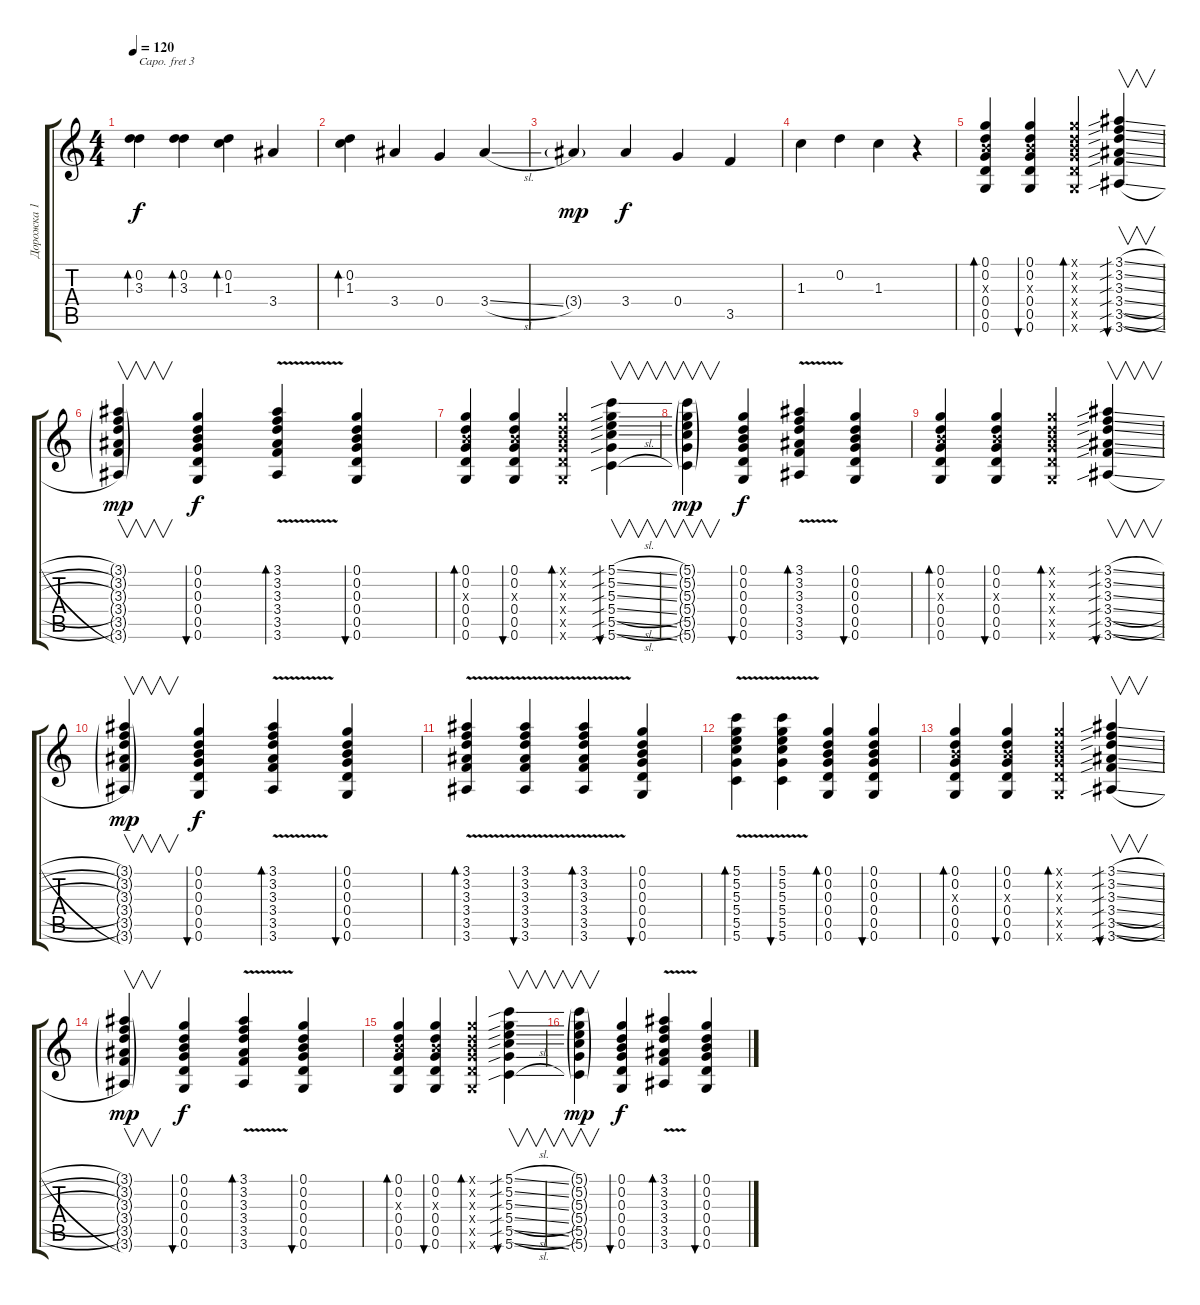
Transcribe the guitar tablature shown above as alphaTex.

\track ("Дорожка 1" "Дорожка 1") {instrument acousticguitarsteel}
\staff {score tabs}
\capo 3
\tuning (E4 B3 Ab3 E3 B2 E2) {hide}
\ts (4 4)
\tempo 120
\clef g2
\ks c
(0.2 3.3).4{bd 120 dy f} (0.2 3.3).4{bd 120} (0.2 1.3).4{bd 120} 3.4.4 |
(0.2 1.3).4{bd 120} 3.4.4 0.4.4 3.4{sl}.4 |
3.4{g}.4{dy mp} 3.4.4{dy f} 0.4.4 3.5.4 |
1.3.4 0.2.4 1.3.4 r.4 |
(0.1 0.2 0.3{x} 0.4 0.5 0.6).4{bd 60} (0.1 0.2 0.3{x} 0.4 0.5 0.6).4{bu 60} (0.1{x} 0.2{x} 0.3{x} 0.4{x} 0.5{x} 0.6{x}).4{bd 60} (3.1{sib sl} 3.2{sib sl} 3.3{sib sl} 3.4{sib sl} 3.5{sib sl} 3.6{sib sl}).4{v bu 60} |
(3.1{g} 3.2{g} 3.3{g} 3.4{g} 3.5{g} 3.6{g}).4{v dy mp} (0.1 0.2 0.3 0.4 0.5 0.6).4{bu 60 dy f} (3.1 3.2 3.3 3.4 3.5{v} 3.6).4{bd 60} (0.1 0.2 0.3 0.4 0.5 0.6).4{bu 60} |
(0.1 0.2 0.3{x} 0.4 0.5 0.6).4{bd 60} (0.1 0.2 0.3{x} 0.4 0.5 0.6).4{bu 60} (0.1{x} 0.2{x} 0.3{x} 0.4{x} 0.5{x} 0.6{x}).4{bd 60} (5.1{sib sl} 5.2{sib sl} 5.3{sib sl} 5.4{sib sl} 5.5{sib sl} 5.6{sib sl}).4{v bu 60} |
(5.1{g} 5.2{g} 5.3{g} 5.4{g} 5.5{g} 5.6{g}).4{v dy mp} (0.1 0.2 0.3 0.4 0.5 0.6).4{bu 60 dy f} (3.1 3.2 3.3 3.4 3.5 3.6{v}).4{bd 60} (0.1 0.2 0.3 0.4 0.5 0.6).4{bu 60} |
(0.1 0.2 0.3{x} 0.4 0.5 0.6).4{bd 60} (0.1 0.2 0.3{x} 0.4 0.5 0.6).4{bu 60} (0.1{x} 0.2{x} 0.3{x} 0.4{x} 0.5{x} 0.6{x}).4{bd 60} (3.1{sib sl} 3.2{sib sl} 3.3{sib sl} 3.4{sib sl} 3.5{sib sl} 3.6{sib sl}).4{v bu 60} |
(3.1{g} 3.2{g} 3.3{g} 3.4{g} 3.5{g} 3.6{g}).4{v dy mp} (0.1 0.2 0.3 0.4 0.5 0.6).4{bu 60 dy f} (3.1 3.2 3.3 3.4 3.5{v} 3.6).4{bd 60} (0.1 0.2 0.3 0.4 0.5 0.6).4{bu 60} |
(3.1 3.2 3.3 3.4 3.5 3.6{v}).4{bd 60} (3.1 3.2 3.3 3.4 3.5{v} 3.6).4{bu 60} (3.1 3.2 3.3 3.4 3.5{v} 3.6).4{bd 60} (0.1 0.2 0.3 0.4 0.5 0.6).4{bu 60} |
(5.1 5.2 5.3 5.4 5.5 5.6{v}).4{bd 60} (5.1 5.2 5.3 5.4 5.5 5.6{v}).4{bu 60} (0.1 0.2 0.3 0.4 0.5 0.6).4{bd 60} (0.1 0.2 0.3 0.4 0.5 0.6).4{bu 60} |
(0.1 0.2 0.3{x} 0.4 0.5 0.6).4{bd 60} (0.1 0.2 0.3{x} 0.4 0.5 0.6).4{bu 60} (0.1{x} 0.2{x} 0.3{x} 0.4{x} 0.5{x} 0.6{x}).4{bd 60} (3.1{sib sl} 3.2{sib sl} 3.3{sib sl} 3.4{sib sl} 3.5{sib sl} 3.6{sib sl}).4{v bu 60} |
(3.1{g} 3.2{g} 3.3{g} 3.4{g} 3.5{g} 3.6{g}).4{v dy mp} (0.1 0.2 0.3 0.4 0.5 0.6).4{bu 60 dy f} (3.1 3.2 3.3 3.4 3.5{v} 3.6).4{bd 60} (0.1 0.2 0.3 0.4 0.5 0.6).4{bu 60} |
(0.1 0.2 0.3{x} 0.4 0.5 0.6).4{bd 60} (0.1 0.2 0.3{x} 0.4 0.5 0.6).4{bu 60} (0.1{x} 0.2{x} 0.3{x} 0.4{x} 0.5{x} 0.6{x}).4{bd 60} (5.1{sib sl} 5.2{sib sl} 5.3{sib sl} 5.4{sib sl} 5.5{sib sl} 5.6{sib sl}).4{v bu 60} |
(5.1{g} 5.2{g} 5.3{g} 5.4{g} 5.5{g} 5.6{g}).4{v dy mp} (0.1 0.2 0.3 0.4 0.5 0.6).4{bu 60 dy f} (3.1 3.2 3.3 3.4 3.5 3.6{v}).4{bd 60} (0.1 0.2 0.3 0.4 0.5 0.6).4{bu 60}
